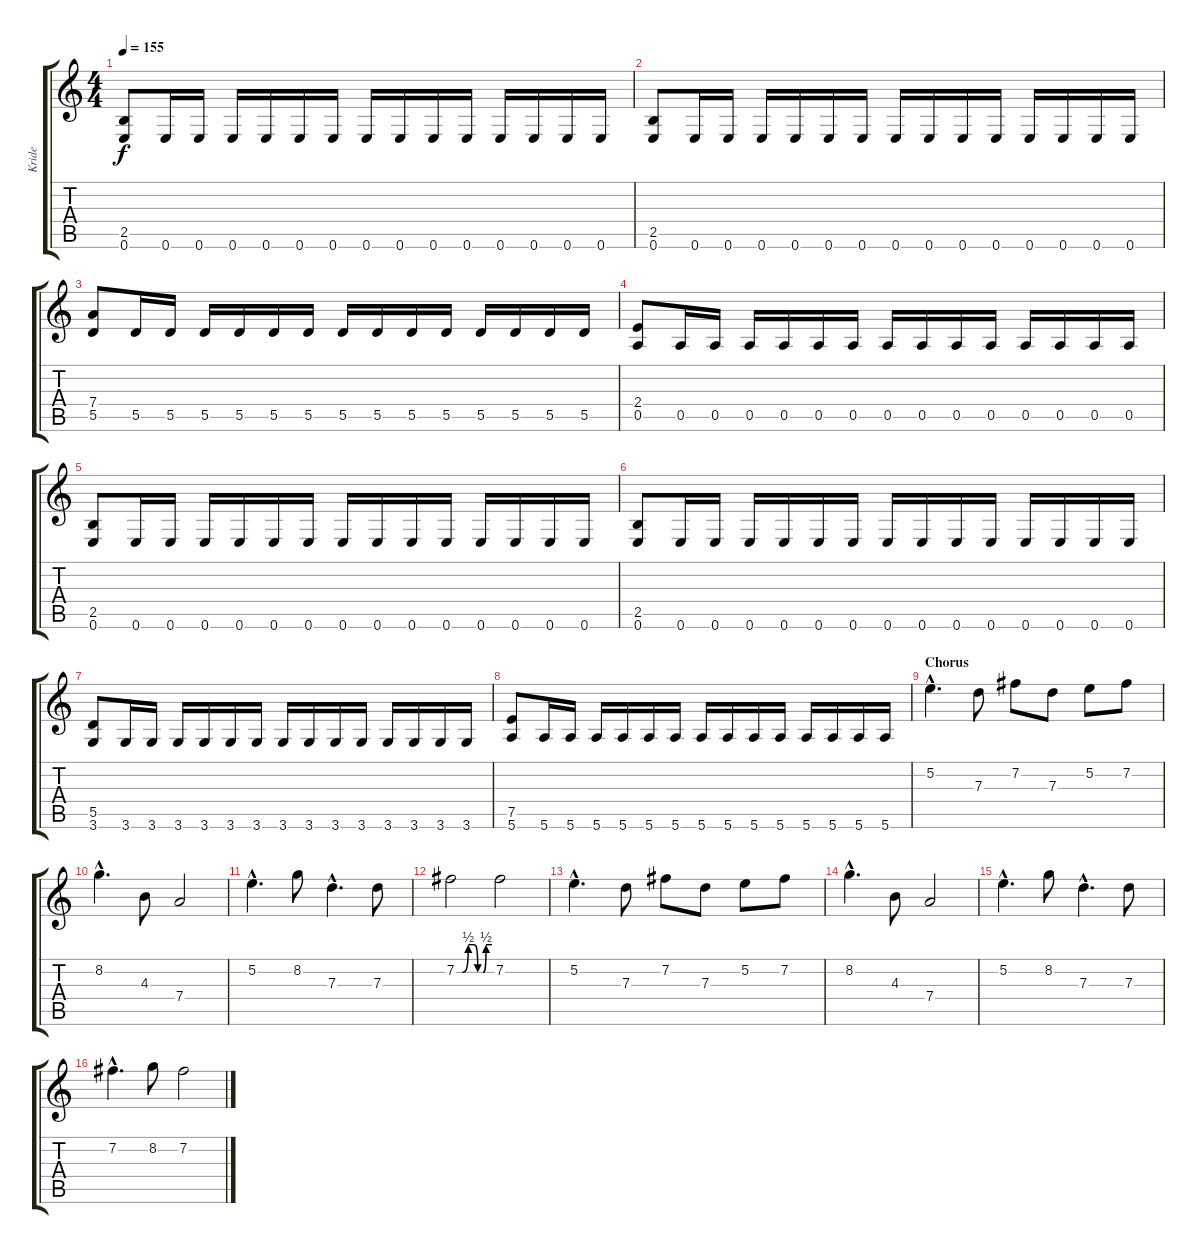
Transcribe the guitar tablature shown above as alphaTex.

\track ("Kride" "Kride") {instrument distortionguitar}
\staff {score tabs}
\tuning (E4 B3 G3 D3 A2 E2) {hide}
\ts (4 4)
\tempo 155
\clef g2
\ks c
(2.5 0.6).8{dy f} 0.6.16 0.6.16 0.6.16 0.6.16 0.6.16 0.6.16 0.6.16 0.6.16 0.6.16 0.6.16 0.6.16 0.6.16 0.6.16 0.6.16 |
(2.5 0.6).8 0.6.16 0.6.16 0.6.16 0.6.16 0.6.16 0.6.16 0.6.16 0.6.16 0.6.16 0.6.16 0.6.16 0.6.16 0.6.16 0.6.16 |
(7.4 5.5).8 5.5.16 5.5.16 5.5.16 5.5.16 5.5.16 5.5.16 5.5.16 5.5.16 5.5.16 5.5.16 5.5.16 5.5.16 5.5.16 5.5.16 |
(2.4 0.5).8 0.5.16 0.5.16 0.5.16 0.5.16 0.5.16 0.5.16 0.5.16 0.5.16 0.5.16 0.5.16 0.5.16 0.5.16 0.5.16 0.5.16 |
(2.5 0.6).8 0.6.16 0.6.16 0.6.16 0.6.16 0.6.16 0.6.16 0.6.16 0.6.16 0.6.16 0.6.16 0.6.16 0.6.16 0.6.16 0.6.16 |
(2.5 0.6).8 0.6.16 0.6.16 0.6.16 0.6.16 0.6.16 0.6.16 0.6.16 0.6.16 0.6.16 0.6.16 0.6.16 0.6.16 0.6.16 0.6.16 |
(5.5 3.6).8 3.6.16 3.6.16 3.6.16 3.6.16 3.6.16 3.6.16 3.6.16 3.6.16 3.6.16 3.6.16 3.6.16 3.6.16 3.6.16 3.6.16 |
(7.5 5.6).8 5.6.16 5.6.16 5.6.16 5.6.16 5.6.16 5.6.16 5.6.16 5.6.16 5.6.16 5.6.16 5.6.16 5.6.16 5.6.16 5.6.16 |
\section ("" "Chorus")
5.2{hac}.4{d} 7.3.8 7.2.8 7.3.8 5.2.8 7.2.8 |
8.2{hac}.4{d} 4.3.8 7.4.2 |
5.2{hac}.4{d} 8.2.8 7.3{hac}.4{d} 7.3.8 |
7.2{be (custom 0 0 10 0 20 2 30 2 36 0 45 0 50 2 60 2)}.2 7.2.2 |
5.2{hac}.4{d} 7.3.8 7.2.8 7.3.8 5.2.8 7.2.8 |
8.2{hac}.4{d} 4.3.8 7.4.2 |
5.2{hac}.4{d} 8.2.8 7.3{hac}.4{d} 7.3.8 |
7.2{hac}.4{d} 8.2.8 7.2.2
